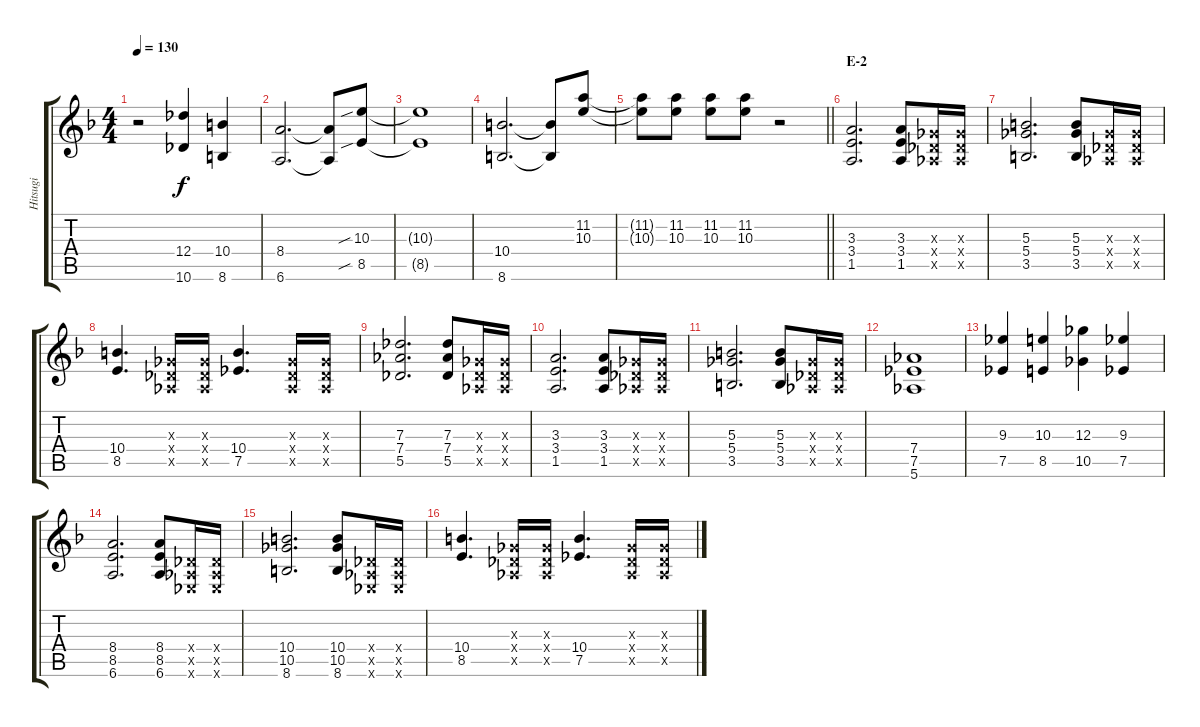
\track ("Hitsugi" "Hitsugi") {instrument overdrivenguitar}
\staff {score tabs}
\tuning (Eb4 Bb3 Gb3 Db3 Ab2 Eb2) {hide}
\ts (4 4)
\tempo 130
\clef g2
\ks f
r.2{dy f} (12.4 10.6).4 (10.4 8.6).4 |
(8.4 6.6).2{d} (8.4{t} 6.6{t}).8 (10.3{sib} 8.5{sib}).8 |
(10.3{t} 8.5{t}).1 |
(10.4 8.6).2{d} (10.4{t} 8.6{t}).8 (11.2 10.3).8 |
\barLineRight lightlight
(11.2{t} 10.3{t}).8 (11.2 10.3).8 (11.2 10.3).8 (11.2 10.3).8 r.2 |
\section ("" "E-2")
(3.3 3.4 1.5).2{d} (3.3 3.4 1.5).8 (0.3{x} 0.4{x} 0.5{x}).16 (0.3{x} 0.4{x} 0.5{x}).16 |
(5.3 5.4 3.5).2{d} (5.3 5.4 3.5).8 (0.3{x} 0.4{x} 0.5{x}).16 (0.3{x} 0.4{x} 0.5{x}).16 |
(10.4 8.5).4{d} (0.3{x} 0.4{x} 0.5{x}).16 (0.3{x} 0.4{x} 0.5{x}).16 (10.4 7.5).4{d} (0.3{x} 0.4{x} 0.5{x}).16 (0.3{x} 0.4{x} 0.5{x}).16 |
(7.3 7.4 5.5).2{d} (7.3 7.4 5.5).8 (0.3{x} 0.4{x} 0.5{x}).16 (0.3{x} 0.4{x} 0.5{x}).16 |
(3.3 3.4 1.5).2{d} (3.3 3.4 1.5).8 (0.3{x} 0.4{x} 0.5{x}).16 (0.3{x} 0.4{x} 0.5{x}).16 |
(5.3 5.4 3.5).2{d} (5.3 5.4 3.5).8 (0.3{x} 0.4{x} 0.5{x}).16 (0.3{x} 0.4{x} 0.5{x}).16 |
(7.4 7.5 5.6).1 |
(9.3 7.5).4 (10.3 8.5).4 (12.3 10.5).4 (9.3 7.5).4 |
(8.4 8.5 6.6).2{d} (8.4 8.5 6.6).8 (0.4{x} 0.5{x} 0.6{x}).16 (0.4{x} 0.5{x} 0.6{x}).16 |
(10.4 10.5 8.6).2{d} (10.4 10.5 8.6).8 (0.4{x} 0.5{x} 0.6{x}).16 (0.4{x} 0.5{x} 0.6{x}).16 |
(10.4 8.5).4{d} (0.3{x} 0.4{x} 0.5{x}).16 (0.3{x} 0.4{x} 0.5{x}).16 (10.4 7.5).4{d} (0.3{x} 0.4{x} 0.5{x}).16 (0.3{x} 0.4{x} 0.5{x}).16
